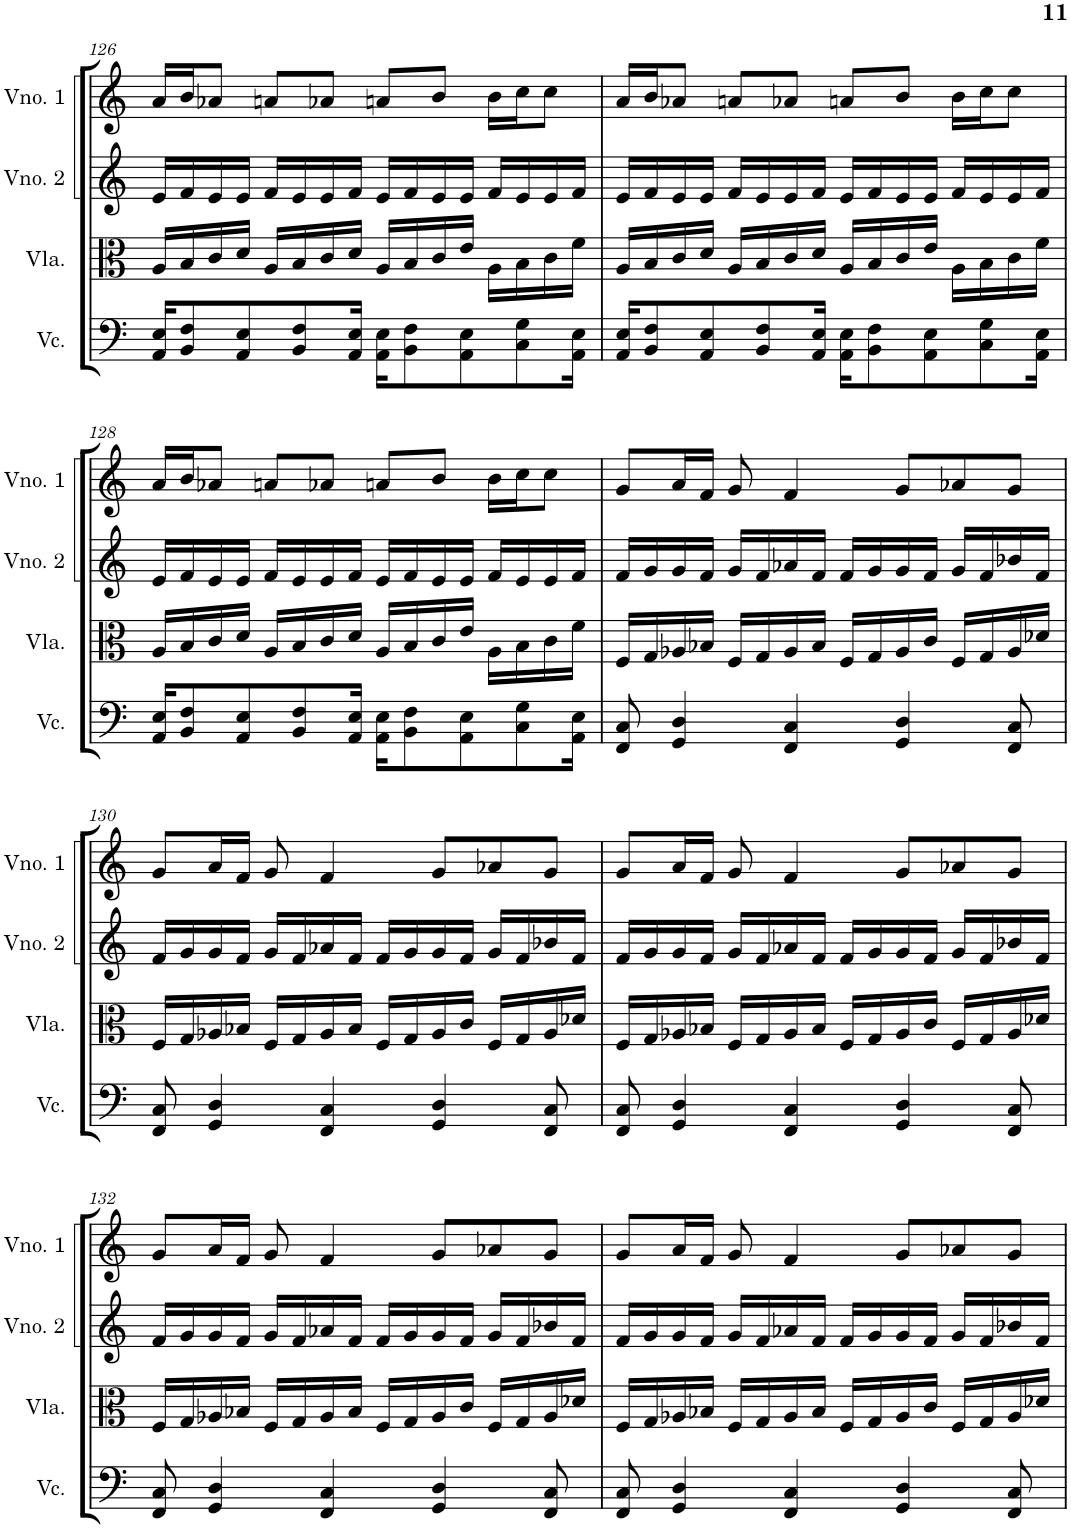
**kern	**kern	**kern	**kern
*part4	*part3	*part2	*part1
*staff4	*staff3	*staff2	*staff1
*I"Violoncelo	*I"Viola	*I"Violino 2	*I"Violino 1
*I'Vc.	*I'Vla.	*I'Vno. 2	*I'Vno. 1
!!LO:PB:g=z
*clefF4	*clefC3	*clefG2	*clefG2
*k[]	*k[]	*k[]	*k[]
*M4/4	*M4/4	*M4/4	*M4/4
=126	=126	=126	=126
16AA/ 16E/KL	16A/LL	16e/LL	16a/LL
8BB/ 8F/	16B/	16f/	16b/J
.	16c/	16e/	8a-X/J
8AA/ 8E/	16d/JJ	16e/JJ	.
.	16A/LL	16f/LL	8an/L
8BB/ 8F/	16B/	16e/	.
.	16c/	16e/	8a-X/J
16AA/ 16E/Jk	16d/JJ	16f/JJ	.
16AA\ 16E\KL	16A/LL	16e/LL	8an/L
8BB\ 8F\	16B/	16f/	.
.	16c/	16e/	8b/J
8AA\ 8E\	16e/JJ	16e/JJ	.
.	16A\LL	16f/LL	16b\LL
8C\ 8G\	16B\	16e/	16cc\J
.	16c\	16e/	8cc\J
16AA\ 16E\Jk	16f\JJ	16f/JJ	.
=127	=127	=127	=127
16AA/ 16E/KL	16A/LL	16e/LL	16a/LL
8BB/ 8F/	16B/	16f/	16b/J
.	16c/	16e/	8a-X/J
8AA/ 8E/	16d/JJ	16e/JJ	.
.	16A/LL	16f/LL	8an/L
8BB/ 8F/	16B/	16e/	.
.	16c/	16e/	8a-X/J
16AA/ 16E/Jk	16d/JJ	16f/JJ	.
16AA\ 16E\KL	16A/LL	16e/LL	8an/L
8BB\ 8F\	16B/	16f/	.
.	16c/	16e/	8b/J
8AA\ 8E\	16e/JJ	16e/JJ	.
.	16A\LL	16f/LL	16b\LL
8C\ 8G\	16B\	16e/	16cc\J
.	16c\	16e/	8cc\J
16AA\ 16E\Jk	16f\JJ	16f/JJ	.
!!LO:LB:g=z
=128	=128	=128	=128
16AA/ 16E/KL	16A/LL	16e/LL	16a/LL
8BB/ 8F/	16B/	16f/	16b/J
.	16c/	16e/	8a-X/J
8AA/ 8E/	16d/JJ	16e/JJ	.
.	16A/LL	16f/LL	8an/L
8BB/ 8F/	16B/	16e/	.
.	16c/	16e/	8a-X/J
16AA/ 16E/Jk	16d/JJ	16f/JJ	.
16AA\ 16E\KL	16A/LL	16e/LL	8an/L
8BB\ 8F\	16B/	16f/	.
.	16c/	16e/	8b/J
8AA\ 8E\	16e/JJ	16e/JJ	.
.	16A\LL	16f/LL	16b\LL
8C\ 8G\	16B\	16e/	16cc\J
.	16c\	16e/	8cc\J
16AA\ 16E\Jk	16f\JJ	16f/JJ	.
=129	=129	=129	=129
8FF/ 8C/	16F/LL	16f/LL	8g/L
.	16G/	16g/	.
4GG/ 4D/	16A-X/	16g/	16a/L
.	16B-X/JJ	16f/JJ	16f/JJ
.	16F/LL	16g/LL	8g/
.	16G/	16f/	.
4FF/ 4C/	16A-/	16a-X/	4f/
.	16B-/JJ	16f/JJ	.
.	16F/LL	16f/LL	.
.	16G/	16g/	.
4GG/ 4D/	16A-/	16g/	8g/L
.	16c/JJ	16f/JJ	.
.	16F/LL	16g/LL	8a-X/
.	16G/	16f/	.
8FF/ 8C/	16A-/	16b-X/	8g/J
.	16d-X/JJ	16f/JJ	.
!!LO:LB:g=z
=130	=130	=130	=130
8FF/ 8C/	16F/LL	16f/LL	8g/L
.	16G/	16g/	.
4GG/ 4D/	16A-X/	16g/	16a/L
.	16B-X/JJ	16f/JJ	16f/JJ
.	16F/LL	16g/LL	8g/
.	16G/	16f/	.
4FF/ 4C/	16A-/	16a-X/	4f/
.	16B-/JJ	16f/JJ	.
.	16F/LL	16f/LL	.
.	16G/	16g/	.
4GG/ 4D/	16A-/	16g/	8g/L
.	16c/JJ	16f/JJ	.
.	16F/LL	16g/LL	8a-X/
.	16G/	16f/	.
8FF/ 8C/	16A-/	16b-X/	8g/J
.	16d-X/JJ	16f/JJ	.
=131	=131	=131	=131
8FF/ 8C/	16F/LL	16f/LL	8g/L
.	16G/	16g/	.
4GG/ 4D/	16A-X/	16g/	16a/L
.	16B-X/JJ	16f/JJ	16f/JJ
.	16F/LL	16g/LL	8g/
.	16G/	16f/	.
4FF/ 4C/	16A-/	16a-X/	4f/
.	16B-/JJ	16f/JJ	.
.	16F/LL	16f/LL	.
.	16G/	16g/	.
4GG/ 4D/	16A-/	16g/	8g/L
.	16c/JJ	16f/JJ	.
.	16F/LL	16g/LL	8a-X/
.	16G/	16f/	.
8FF/ 8C/	16A-/	16b-X/	8g/J
.	16d-X/JJ	16f/JJ	.
!!LO:LB:g=z
=132	=132	=132	=132
8FF/ 8C/	16F/LL	16f/LL	8g/L
.	16G/	16g/	.
4GG/ 4D/	16A-X/	16g/	16a/L
.	16B-X/JJ	16f/JJ	16f/JJ
.	16F/LL	16g/LL	8g/
.	16G/	16f/	.
4FF/ 4C/	16A-/	16a-X/	4f/
.	16B-/JJ	16f/JJ	.
.	16F/LL	16f/LL	.
.	16G/	16g/	.
4GG/ 4D/	16A-/	16g/	8g/L
.	16c/JJ	16f/JJ	.
.	16F/LL	16g/LL	8a-X/
.	16G/	16f/	.
8FF/ 8C/	16A-/	16b-X/	8g/J
.	16d-X/JJ	16f/JJ	.
=133	=133	=133	=133
8FF/ 8C/	16F/LL	16f/LL	8g/L
.	16G/	16g/	.
4GG/ 4D/	16A-X/	16g/	16a/L
.	16B-X/JJ	16f/JJ	16f/JJ
.	16F/LL	16g/LL	8g/
.	16G/	16f/	.
4FF/ 4C/	16A-/	16a-X/	4f/
.	16B-/JJ	16f/JJ	.
.	16F/LL	16f/LL	.
.	16G/	16g/	.
4GG/ 4D/	16A-/	16g/	8g/L
.	16c/JJ	16f/JJ	.
.	16F/LL	16g/LL	8a-X/
.	16G/	16f/	.
8FF/ 8C/	16A-/	16b-X/	8g/J
.	16d-X/JJ	16f/JJ	.
=	=	=	=
*-	*-	*-	*-
